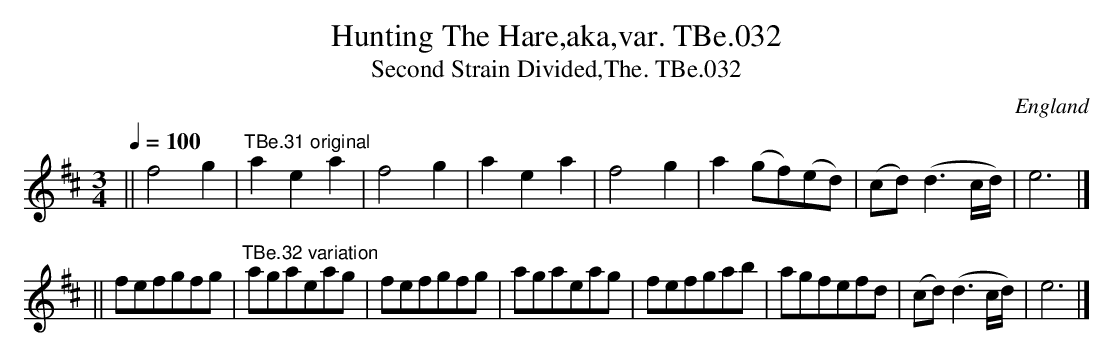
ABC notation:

X:1
T:Hunting The Hare,aka,var. TBe.032
T:Second Strain Divided,The. TBe.032
M:3/4
L:1/8
Q:1/4=100
O:England
K:D major
||f4 g2 | "^TBe.31 original"a2e2a2 | f4g2 | a2 e2 a2 |\
f4 g2 |  a2 (gf)(ed)| (cd) (d3 c/d/) | e6 |]
||fefgfg | "^TBe.32 variation"agaeag | fefgfg | agaeag |\
fefgab | agfefd | (cd)(d3 c/d/) | e6 |]
